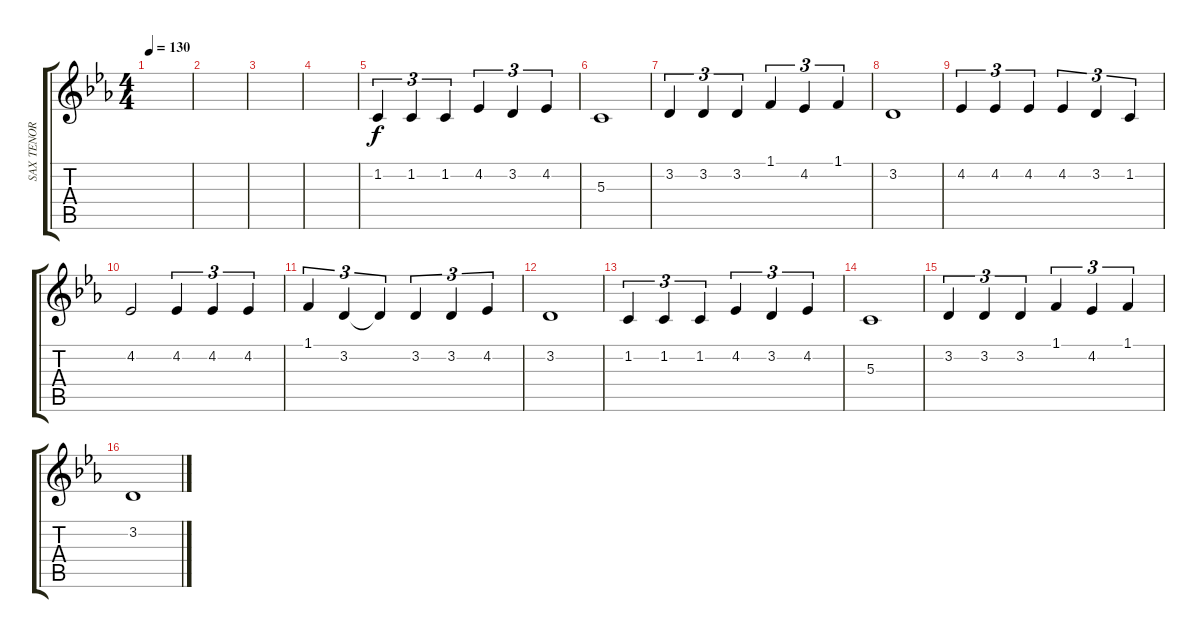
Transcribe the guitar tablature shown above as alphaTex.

\track ("SAX TENOR" "SAX TENOR") {instrument tenorsax}
\staff {score tabs}
\tuning (E4 B3 G3 D3 A2 E2) {hide}
\ts (4 4)
\tempo 130
\clef g2
\ks cminor
|
|
|
|
1.2.4{tu (3 2)} 1.2.4{tu (3 2)} 1.2.4{tu (3 2)} 4.2.4{tu (3 2)} 3.2.4{tu (3 2)} 4.2.4{tu (3 2)} |
5.3.1 |
3.2.4{tu (3 2)} 3.2.4{tu (3 2)} 3.2.4{tu (3 2)} 1.1.4{tu (3 2)} 4.2.4{tu (3 2)} 1.1.4{tu (3 2)} |
3.2.1 |
4.2.4{tu (3 2)} 4.2.4{tu (3 2)} 4.2.4{tu (3 2)} 4.2.4{tu (3 2)} 3.2.4{tu (3 2)} 1.2.4{tu (3 2)} |
4.2.2 4.2.4{tu (3 2)} 4.2.4{tu (3 2)} 4.2.4{tu (3 2)} |
1.1.4{tu (3 2)} 3.2.4{tu (3 2)} 3.2{t}.4{tu (3 2)} 3.2.4{tu (3 2)} 3.2.4{tu (3 2)} 4.2.4{tu (3 2)} |
3.2.1 |
1.2.4{tu (3 2)} 1.2.4{tu (3 2)} 1.2.4{tu (3 2)} 4.2.4{tu (3 2)} 3.2.4{tu (3 2)} 4.2.4{tu (3 2)} |
5.3.1 |
3.2.4{tu (3 2)} 3.2.4{tu (3 2)} 3.2.4{tu (3 2)} 1.1.4{tu (3 2)} 4.2.4{tu (3 2)} 1.1.4{tu (3 2)} |
3.2.1
